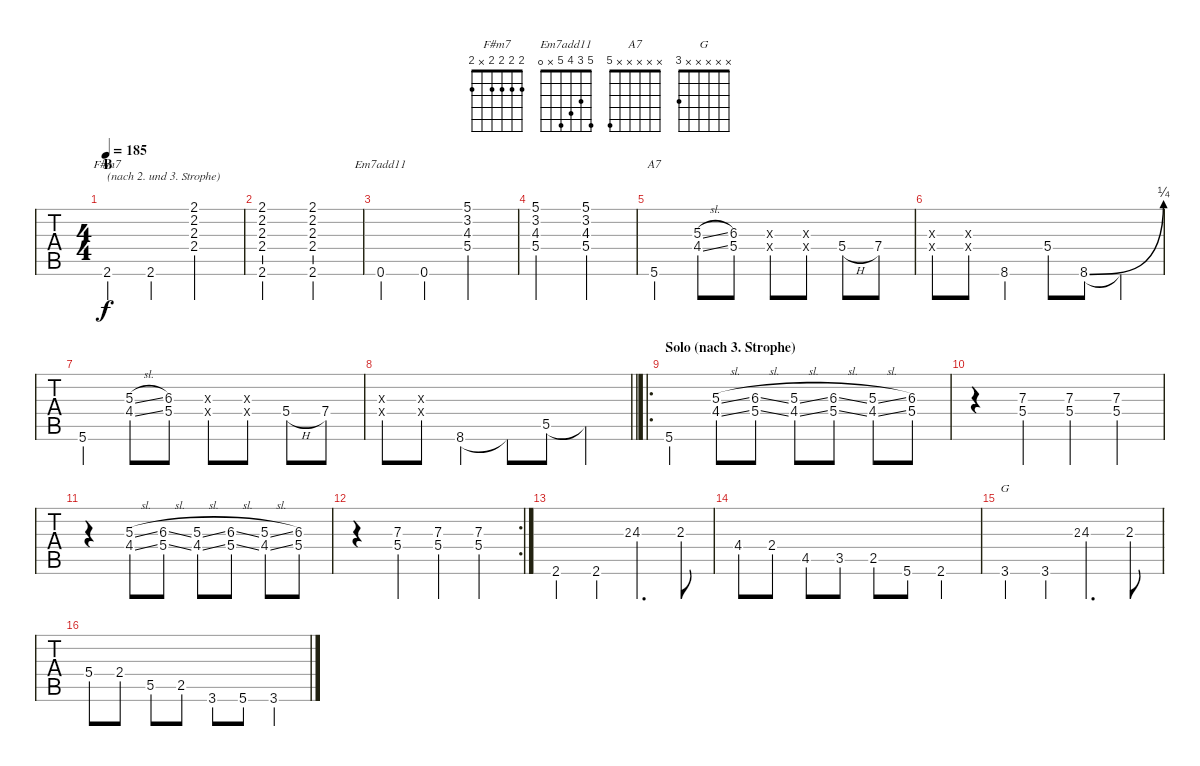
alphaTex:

\track "" {instrument overdrivenguitar}
\staff {tabs}
\tuning (E4 B3 G3 D3 A2 E2) {hide}
\chord ("F#m7" 2 2 2 2 x 2)
\chord ("Em7add11" 5 3 4 5 x 0)
\chord ("A7" x x x x x 5)
\chord ("G" x x x x x 3)
\ts (4 4)
\section ("" "B")
\tempo 185
\clef g2
\ks c
2.6.4{ch "F#m7" txt "(nach 2. und 3. Strophe)" dy f} 2.6.4 (2.1 2.2 2.3 2.4).2 |
(2.1 2.2 2.3 2.4 2.6).2 (2.1 2.2 2.3 2.4 2.6).2 |
0.6.4{ch "Em7add11"} 0.6.4 (5.1 3.2 4.3 5.4).2 |
(5.1 3.2 4.3 5.4).2 (5.1 3.2 4.3 5.4).2 |
5.6.4{ch "A7"} (5.3{sl} 4.4{sl}).8 (6.3 5.4).8 (6.3{x} 5.4{x}).8 (6.3{x} 5.4{x}).8 5.4{h}.8 7.4.8 |
(6.3{x} 5.4{x}).8 (6.3{x} 5.4{x}).8 8.6.4 5.4.8 8.6{be (bend 0 0 60 1)}.8 8.6{t}.4 |
5.6.4 (5.3{sl} 4.4{sl}).8 (6.3 5.4).8 (6.3{x} 5.4{x}).8 (6.3{x} 5.4{x}).8 5.4{h}.8 7.4.8 |
\barLineRight lightlight
(6.3{x} 5.4{x}).8 (6.3{x} 5.4{x}).8 8.6.4 8.6{t}.8 5.5.8 5.5{t}.4 |
\ro
\section ("" "Solo (nach 3. Strophe)")
5.6.4 (5.3{sl} 4.4{sl}).8 (6.3{sl} 5.4{sl}).8 (5.3{sl} 4.4{sl}).8 (6.3{sl} 5.4{sl}).8 (5.3{sl} 4.4{sl}).8 (6.3 5.4).8 |
r.4 (7.3 5.4).4 (7.3 5.4).4 (7.3 5.4).4 |
r.4 (5.3{sl} 4.4{sl}).8 (6.3{sl} 5.4{sl}).8 (5.3{sl} 4.4{sl}).8 (6.3{sl} 5.4{sl}).8 (5.3{sl} 4.4{sl}).8 (6.3 5.4).8 |
\rc 2
r.4 (7.3 5.4).4 (7.3 5.4).4 (7.3 5.4).4 |
2.6.4 2.6.4 2.3.8{gr} 4.3.4{d} 2.3.8 |
4.4.8 2.4.8 4.5.8 3.5.8 2.5.8 5.6.8 2.6.4 |
3.6.4{ch "G"} 3.6.4 2.3.8{gr} 4.3.4{d} 2.3.8 |
5.4.8 2.4.8 5.5.8 2.5.8 3.6.8 5.6.8 3.6.4
